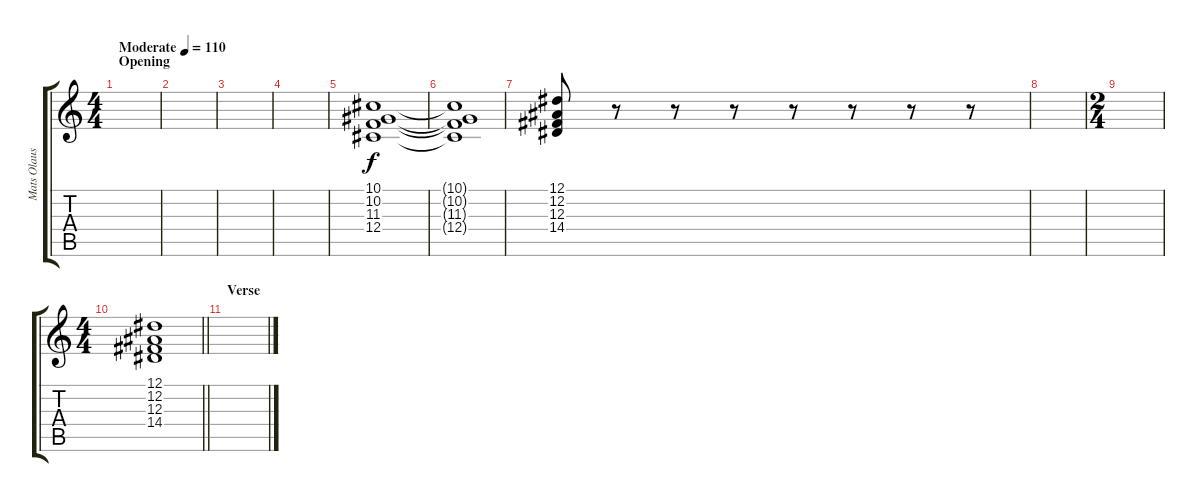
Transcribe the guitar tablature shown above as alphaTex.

\track ("Mats Olausson" "Mats Olaus") {instrument stringensemble1}
\staff {score tabs}
\tuning (Eb4 Bb3 Gb3 Db3 Ab2 Eb2) {hide}
\ts (4 4)
\section ("" "Opening")
\tempo (110 "Moderate")
\clef g2
\ks c
|
|
|
|
(10.1 10.2 11.3 12.4).1 |
(10.1{t} 10.2{t} 11.3{t} 12.4{t}).1 |
(12.1 12.2 12.3 14.4).8 r.8 r.8 r.8 r.8 r.8 r.8 r.8 |
|
\ts (2 4)
|
\ts (4 4)
\barLineRight lightlight
(12.1 12.2 12.3 14.4).1 |
\section ("" "Verse")
